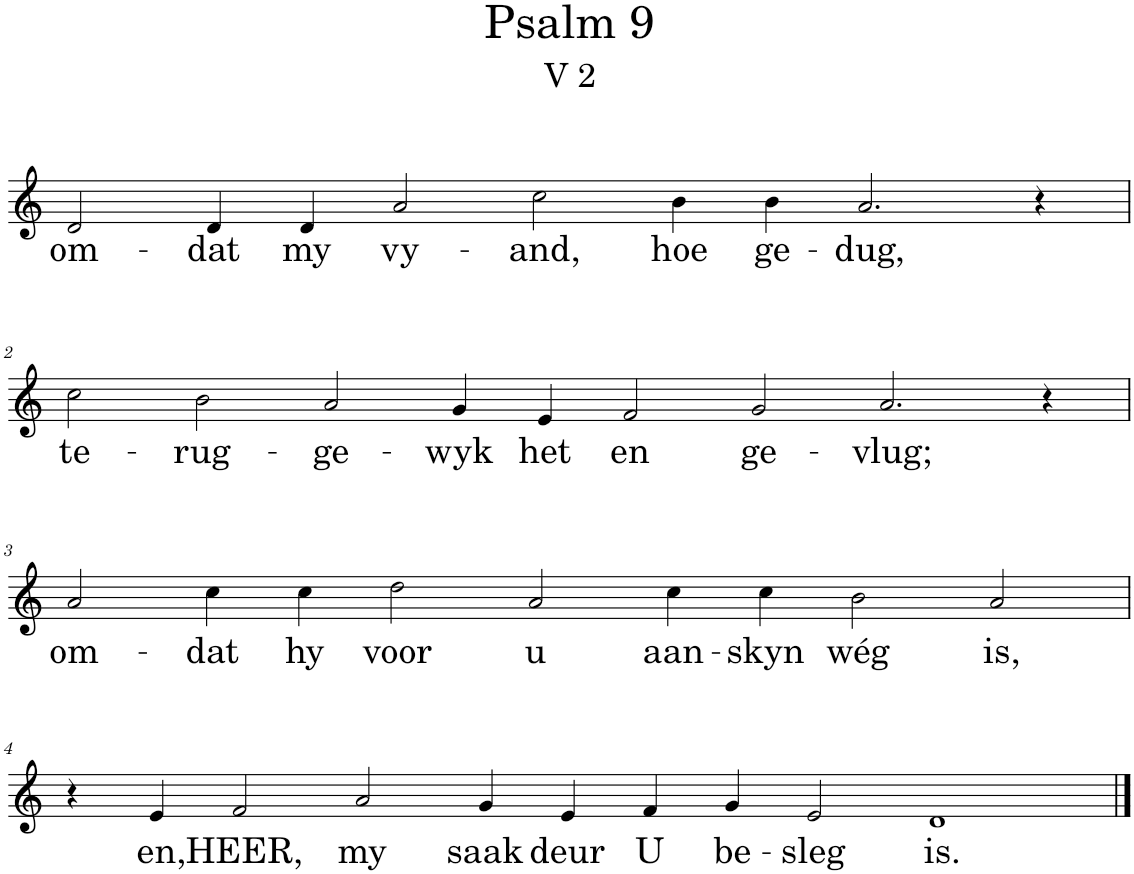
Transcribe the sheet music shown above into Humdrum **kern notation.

**kern	**text
*part1	*part1
*staff1	*staff1
*I"Pipe Organ	*
*I'Org.	*
*clefG2	*
*k[]	*
*M14/4	*
=1	=1
!	!LO:LY:b
2d/	om-
!	!LO:LY:b
4d/	-dat
!	!LO:LY:b
4d/	my
!	!LO:LY:b
2a/	vy-
!	!LO:LY:b
2cc\	-and,
!	!LO:LY:b
4b\	hoe
!	!LO:LY:b
4b\	ge-
!	!LO:LY:b
2.a/	-dug,
4r	.
!!LO:LB:g=z
=2	=2
*M16/4	*
!	!LO:LY:b
2cc\	te-
!	!LO:LY:b
2b\	-rug-
!	!LO:LY:b
2a/	-ge-
!	!LO:LY:b
4g/	-wyk
!	!LO:LY:b
4e/	het
!	!LO:LY:b
2f/	en
!	!LO:LY:b
2g/	ge-
!	!LO:LY:b
2.a/	-vlug;
4r	.
!!LO:LB:g=z
=3	=3
*M14/4	*
!	!LO:LY:b
2a/	om-
!	!LO:LY:b
4cc\	-dat
!	!LO:LY:b
4cc\	hy
!	!LO:LY:b
2dd\	voor
!	!LO:LY:b
2a/	u
!	!LO:LY:b
4cc\	aan-
!	!LO:LY:b
4cc\	-skyn
!	!LO:LY:b
2b\	wég
!	!LO:LY:b
2a/	is,
!!LO:LB:g=z
=4	=4
*M16/4	*
4r	.
!	!LO:LY:b
4e/	en,
!	!LO:LY:b
2f/	HEER,
!	!LO:LY:b
2a/	my
!	!LO:LY:b
4g/	saak
!	!LO:LY:b
4e/	deur
!	!LO:LY:b
4f/	U
!	!LO:LY:b
4g/	be-
!	!LO:LY:b
2e/	-sleg
!	!LO:LY:b
1d	is.
==	==
*-	*-
